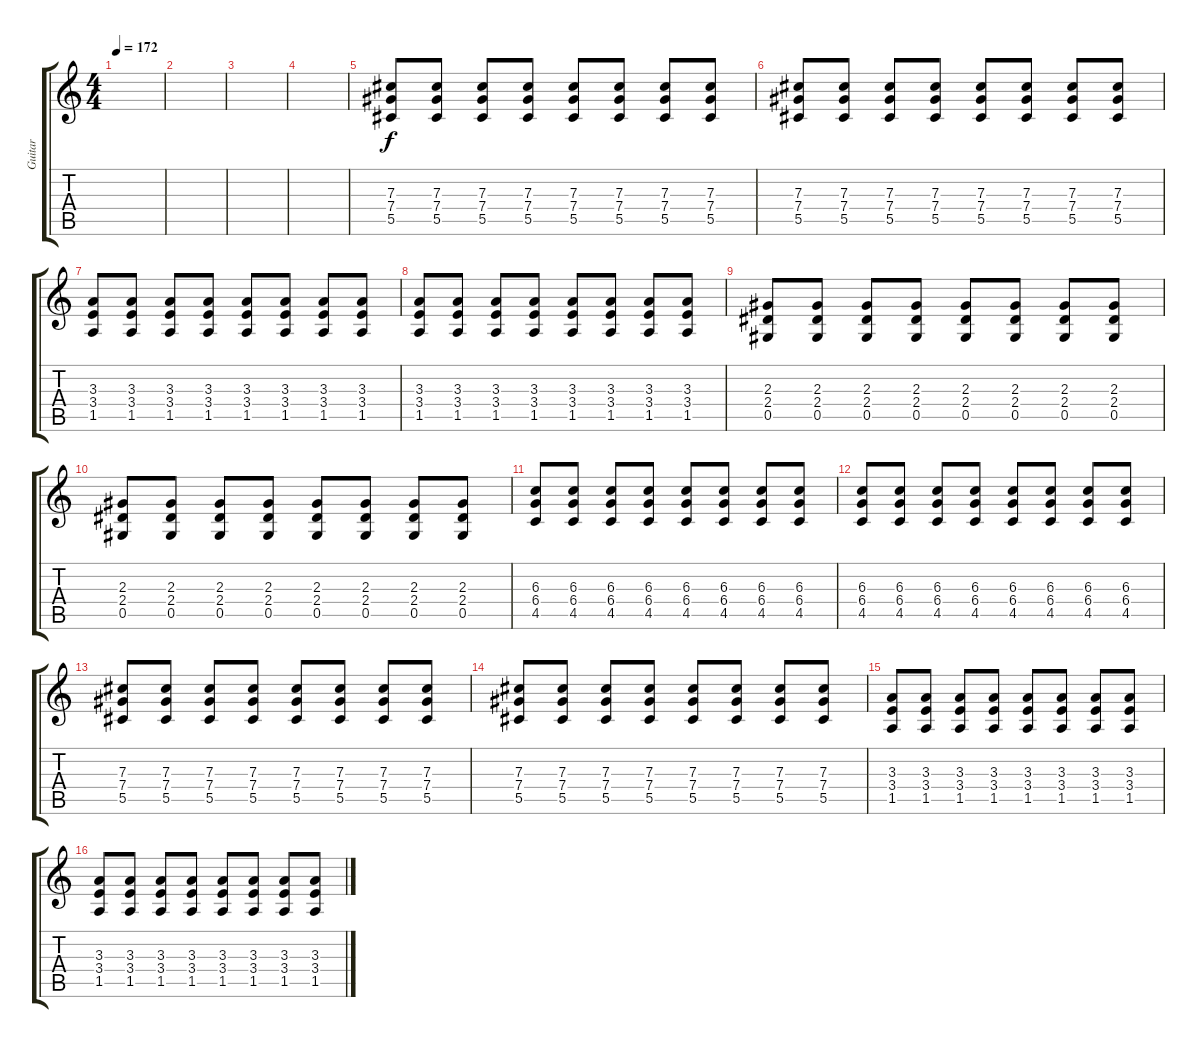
\track ("Guitar" "Guitar") {instrument distortionguitar}
\staff {score tabs}
\tuning (Eb4 Bb3 Gb3 Db3 Ab2 Db2) {hide}
\ts (4 4)
\tempo 172
\clef g2
\ks c
|
|
|
|
(7.3 7.4 5.5).8{instrument distortionguitar} (7.3 7.4 5.5).8 (7.3 7.4 5.5).8 (7.3 7.4 5.5).8 (7.3 7.4 5.5).8 (7.3 7.4 5.5).8 (7.3 7.4 5.5).8 (7.3 7.4 5.5).8 |
(7.3 7.4 5.5).8 (7.3 7.4 5.5).8 (7.3 7.4 5.5).8 (7.3 7.4 5.5).8 (7.3 7.4 5.5).8 (7.3 7.4 5.5).8 (7.3 7.4 5.5).8 (7.3 7.4 5.5).8 |
(3.3 3.4 1.5).8 (3.3 3.4 1.5).8 (3.3 3.4 1.5).8 (3.3 3.4 1.5).8 (3.3 3.4 1.5).8 (3.3 3.4 1.5).8 (3.3 3.4 1.5).8 (3.3 3.4 1.5).8 |
(3.3 3.4 1.5).8 (3.3 3.4 1.5).8 (3.3 3.4 1.5).8 (3.3 3.4 1.5).8 (3.3 3.4 1.5).8 (3.3 3.4 1.5).8 (3.3 3.4 1.5).8 (3.3 3.4 1.5).8 |
(2.3 2.4 0.5).8 (2.3 2.4 0.5).8 (2.3 2.4 0.5).8 (2.3 2.4 0.5).8 (2.3 2.4 0.5).8 (2.3 2.4 0.5).8 (2.3 2.4 0.5).8 (2.3 2.4 0.5).8 |
(2.3 2.4 0.5).8 (2.3 2.4 0.5).8 (2.3 2.4 0.5).8 (2.3 2.4 0.5).8 (2.3 2.4 0.5).8 (2.3 2.4 0.5).8 (2.3 2.4 0.5).8 (2.3 2.4 0.5).8 |
(6.3 6.4 4.5).8 (6.3 6.4 4.5).8 (6.3 6.4 4.5).8 (6.3 6.4 4.5).8 (6.3 6.4 4.5).8 (6.3 6.4 4.5).8 (6.3 6.4 4.5).8 (6.3 6.4 4.5).8 |
(6.3 6.4 4.5).8 (6.3 6.4 4.5).8 (6.3 6.4 4.5).8 (6.3 6.4 4.5).8 (6.3 6.4 4.5).8 (6.3 6.4 4.5).8 (6.3 6.4 4.5).8 (6.3 6.4 4.5).8 |
(7.3 7.4 5.5).8 (7.3 7.4 5.5).8 (7.3 7.4 5.5).8 (7.3 7.4 5.5).8 (7.3 7.4 5.5).8 (7.3 7.4 5.5).8 (7.3 7.4 5.5).8 (7.3 7.4 5.5).8 |
(7.3 7.4 5.5).8 (7.3 7.4 5.5).8 (7.3 7.4 5.5).8 (7.3 7.4 5.5).8 (7.3 7.4 5.5).8 (7.3 7.4 5.5).8 (7.3 7.4 5.5).8 (7.3 7.4 5.5).8 |
(3.3 3.4 1.5).8 (3.3 3.4 1.5).8 (3.3 3.4 1.5).8 (3.3 3.4 1.5).8 (3.3 3.4 1.5).8 (3.3 3.4 1.5).8 (3.3 3.4 1.5).8 (3.3 3.4 1.5).8 |
(3.3 3.4 1.5).8 (3.3 3.4 1.5).8 (3.3 3.4 1.5).8 (3.3 3.4 1.5).8 (3.3 3.4 1.5).8 (3.3 3.4 1.5).8 (3.3 3.4 1.5).8 (3.3 3.4 1.5).8
